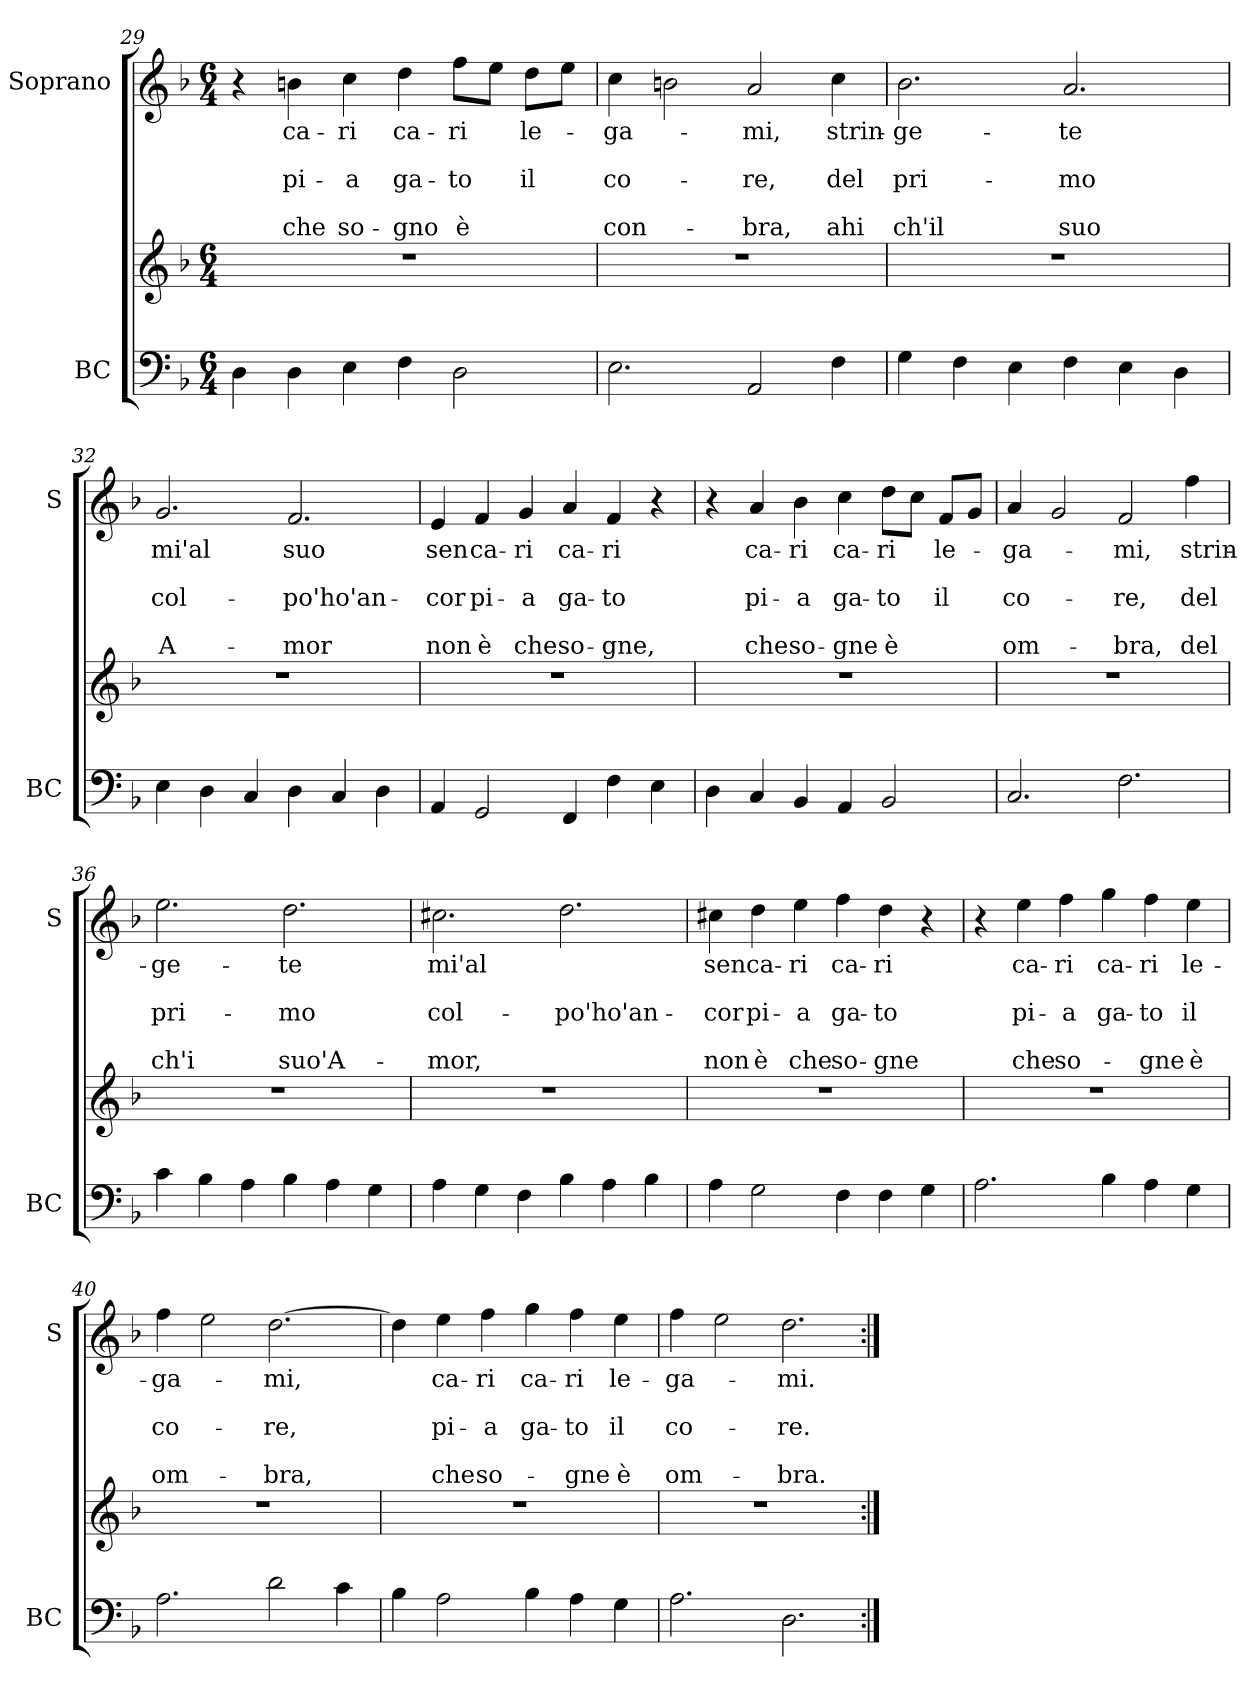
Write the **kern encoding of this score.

**kern	**kern	**kern	**text	**text	**text	**text	**text
*part2	*part2	*part1	*part1	*part1	*part1	*part1	*part1
*staff3	*staff2	*staff1	*staff1	*staff1	*staff1	*staff1	*staff1
*I"BC	*	*I"Soprano	*	*	*	*	*
*I'BC	*	*I'S	*	*	*	*	*
*clefF4	*clefG2	*clefG2	*	*	*	*	*
*k[b-]	*k[b-]	*k[b-]	*	*	*	*	*
*F:	*F:	*F:	*	*	*	*	*
*M6/4	*M6/4	*M6/4	*	*	*	*	*
=29	=29	=29	=29	=29	=29	=29	=29
4D\	1.r	4r	.	.	.	.	.
!	!	!	!LO:LY:b	!	!LO:LY:b	!	!LO:LY:b
4D\	.	4bn\	ca-	.	pi-	.	che
!	!	!	!LO:LY:b	!	!LO:LY:b	!	!LO:LY:b
4E\	.	4cc\	-ri	.	-a	.	so-
!	!	!	!LO:LY:b	!	!LO:LY:b	!	!LO:LY:b
4F\	.	4dd\	ca-	.	ga-	.	-gno
!	!	!	!LO:LY:b	!	!LO:LY:b	!	!LO:LY:b
2D\	.	8ff\L	-ri	.	-to	.	è
.	.	8ee\J	.	.	.	.	.
!	!	!	!LO:LY:b	!	!LO:LY:b	!	!
.	.	8dd\L	le-	.	il	.	.
.	.	8ee\J	.	.	.	.	.
=30	=30	=30	=30	=30	=30	=30	=30
!	!	!	!LO:LY:b	!	!LO:LY:b	!	!LO:LY:b
2.E\	1.r	4cc\	-ga-	.	co-	.	con-
.	.	2bn\	.	.	.	.	.
!	!	!	!LO:LY:b	!	!LO:LY:b	!	!LO:LY:b
2AA/	.	2a/	-mi,	.	-re,	.	-bra,
!	!	!	!LO:LY:b	!	!LO:LY:b	!	!LO:LY:b
4F\	.	4cc\	strin-	.	del	.	ahi
=31	=31	=31	=31	=31	=31	=31	=31
!	!	!	!LO:LY:b	!	!LO:LY:b	!	!LO:LY:b
4G\	1.r	2.b-\	-ge-	.	pri-	.	ch'il
4F\	.	.	.	.	.	.	.
4E\	.	.	.	.	.	.	.
!	!	!	!LO:LY:b	!	!LO:LY:b	!	!LO:LY:b
4F\	.	2.a/	-te	.	-mo	.	suo
4E\	.	.	.	.	.	.	.
4D\	.	.	.	.	.	.	.
=32	=32	=32	=32	=32	=32	=32	=32
!	!	!	!LO:LY:b	!	!LO:LY:b	!	!LO:LY:b
4E\	1.r	2.g/	mi'al	.	col-	.	A-
4D\	.	.	.	.	.	.	.
4C/	.	.	.	.	.	.	.
!	!	!	!LO:LY:b	!	!LO:LY:b	!	!LO:LY:b
4D\	.	2.f/	suo	.	-po'ho'an-	.	-mor
4C/	.	.	.	.	.	.	.
4D\	.	.	.	.	.	.	.
!!LO:LB:g=z
=33	=33	=33	=33	=33	=33	=33	=33
!	!	!	!LO:LY:b	!	!LO:LY:b	!	!LO:LY:b
4AA/	1.r	4e/	sen	.	-cor	.	non
!	!	!	!LO:LY:b	!	!LO:LY:b	!	!LO:LY:b
2GG/	.	4f/	ca-	.	pi-	.	è
!	!	!	!LO:LY:b	!	!LO:LY:b	!	!LO:LY:b
.	.	4g/	-ri	.	-a	.	che
!	!	!	!LO:LY:b	!	!LO:LY:b	!	!LO:LY:b
4FF/	.	4a/	ca-	.	ga-	.	so-
!	!	!	!LO:LY:b	!	!LO:LY:b	!	!LO:LY:b
4F\	.	4f/	-ri	.	-to	.	-gne,
4E\	.	4r	.	.	.	.	.
=34	=34	=34	=34	=34	=34	=34	=34
4D\	1.r	4r	.	.	.	.	.
!	!	!	!LO:LY:b	!	!LO:LY:b	!	!LO:LY:b
4C/	.	4a/	ca-	.	pi-	.	che
!	!	!	!LO:LY:b	!	!LO:LY:b	!	!LO:LY:b
4BB-/	.	4b-\	-ri	.	-a	.	so-
!	!	!	!LO:LY:b	!	!LO:LY:b	!	!LO:LY:b
4AA/	.	4cc\	ca-	.	ga-	.	-gne
!	!	!	!LO:LY:b	!	!LO:LY:b	!	!LO:LY:b
2BB-/	.	8dd\L	-ri	.	-to	.	è
.	.	8cc\J	.	.	.	.	.
!	!	!	!LO:LY:b	!	!LO:LY:b	!	!
.	.	8f/L	le-	.	il	.	.
.	.	8g/J	.	.	.	.	.
=35	=35	=35	=35	=35	=35	=35	=35
!	!	!	!LO:LY:b	!	!LO:LY:b	!	!LO:LY:b
2.C/	1.r	4a/	-ga-	.	co-	.	om-
.	.	2g/	.	.	.	.	.
!	!	!	!LO:LY:b	!	!LO:LY:b	!	!LO:LY:b
2.F\	.	2f/	-mi,	.	-re,	.	-bra,
!	!	!	!LO:LY:b	!	!LO:LY:b	!	!LO:LY:b
.	.	4ff\	strin-	.	del	.	del
=36	=36	=36	=36	=36	=36	=36	=36
!	!	!	!LO:LY:b	!	!LO:LY:b	!	!LO:LY:b
4c\	1.r	2.ee\	-ge-	.	pri-	.	ch'i
4B-\	.	.	.	.	.	.	.
4A\	.	.	.	.	.	.	.
!	!	!	!LO:LY:b	!	!LO:LY:b	!	!LO:LY:b
4B-\	.	2.dd\	-te	.	-mo	.	suo'A-
4A\	.	.	.	.	.	.	.
4G\	.	.	.	.	.	.	.
=37	=37	=37	=37	=37	=37	=37	=37
!	!	!	!LO:LY:b	!	!LO:LY:b	!	!LO:LY:b
4A\	1.r	2.cc#X\	mi'al	.	col-	.	-mor,
4G\	.	.	.	.	.	.	.
4F\	.	.	.	.	.	.	.
!	!	!	!	!	!LO:LY:b	!	!
4B-\	.	2.dd\	.	.	-po'ho'an-	.	.
4A\	.	.	.	.	.	.	.
4B-\	.	.	.	.	.	.	.
!!LO:LB:g=z
=38	=38	=38	=38	=38	=38	=38	=38
!	!	!	!LO:LY:b	!	!LO:LY:b	!	!LO:LY:b
4A\	1.r	4cc#X\	sen	.	-cor	.	non
!	!	!	!LO:LY:b	!	!LO:LY:b	!	!LO:LY:b
2G\	.	4dd\	ca-	.	pi-	.	è
!	!	!	!LO:LY:b	!	!LO:LY:b	!	!LO:LY:b
.	.	4ee\	-ri	.	-a	.	che
!	!	!	!LO:LY:b	!	!LO:LY:b	!	!LO:LY:b
4F\	.	4ff\	ca-	.	ga-	.	so-
!	!	!	!LO:LY:b	!	!LO:LY:b	!	!LO:LY:b
4F\	.	4dd\	-ri	.	-to	.	-gne
4G\	.	4r	.	.	.	.	.
=39	=39	=39	=39	=39	=39	=39	=39
2.A\	1.r	4r	.	.	.	.	.
!	!	!	!LO:LY:b	!	!LO:LY:b	!	!LO:LY:b
.	.	4ee\	ca-	.	pi-	.	che
!	!	!	!LO:LY:b	!	!LO:LY:b	!	!LO:LY:b
.	.	4ff\	-ri	.	-a	.	so-
!	!	!	!LO:LY:b	!	!LO:LY:b	!	!
4B-\	.	4gg\	ca-	.	ga-	.	.
!	!	!	!LO:LY:b	!	!LO:LY:b	!	!LO:LY:b
4A\	.	4ff\	-ri	.	-to	.	-gne
!	!	!	!LO:LY:b	!	!LO:LY:b	!	!LO:LY:b
4G\	.	4ee\	le-	.	il	.	è
=40	=40	=40	=40	=40	=40	=40	=40
!	!	!	!LO:LY:b	!	!LO:LY:b	!	!LO:LY:b
2.A\	1.r	4ff\	-ga-	.	co-	.	om-
.	.	2ee\	.	.	.	.	.
!	!	!	!LO:LY:b	!	!LO:LY:b	!	!LO:LY:b
2d\	.	[2.dd\	-mi,	.	-re,	.	-bra,
4c\	.	.	.	.	.	.	.
=41	=41	=41	=41	=41	=41	=41	=41
4B-\	1.r	4dd\]	.	.	.	.	.
!	!	!	!LO:LY:b	!	!LO:LY:b	!	!LO:LY:b
2A\	.	4ee\	ca-	.	pi-	.	che
!	!	!	!LO:LY:b	!	!LO:LY:b	!	!LO:LY:b
.	.	4ff\	-ri	.	-a	.	so-
!	!	!	!LO:LY:b	!	!LO:LY:b	!	!
4B-\	.	4gg\	ca-	.	ga-	.	.
!	!	!	!LO:LY:b	!	!LO:LY:b	!	!LO:LY:b
4A\	.	4ff\	-ri	.	-to	.	-gne
!	!	!	!LO:LY:b	!	!LO:LY:b	!	!LO:LY:b
4G\	.	4ee\	le-	.	il	.	è
=42	=42	=42	=42	=42	=42	=42	=42
!	!	!	!LO:LY:b	!	!LO:LY:b	!	!LO:LY:b
2.A\	1.r	4ff\	-ga-	.	co-	.	om-
.	.	2ee\	.	.	.	.	.
!	!	!	!LO:LY:b	!	!LO:LY:b	!	!LO:LY:b
2.D\	.	2.dd\	-mi.	.	-re.	.	-bra.
=:|!	=:|!	=:|!	=:|!	=:|!	=:|!	=:|!	=:|!
*-	*-	*-	*-	*-	*-	*-	*-
